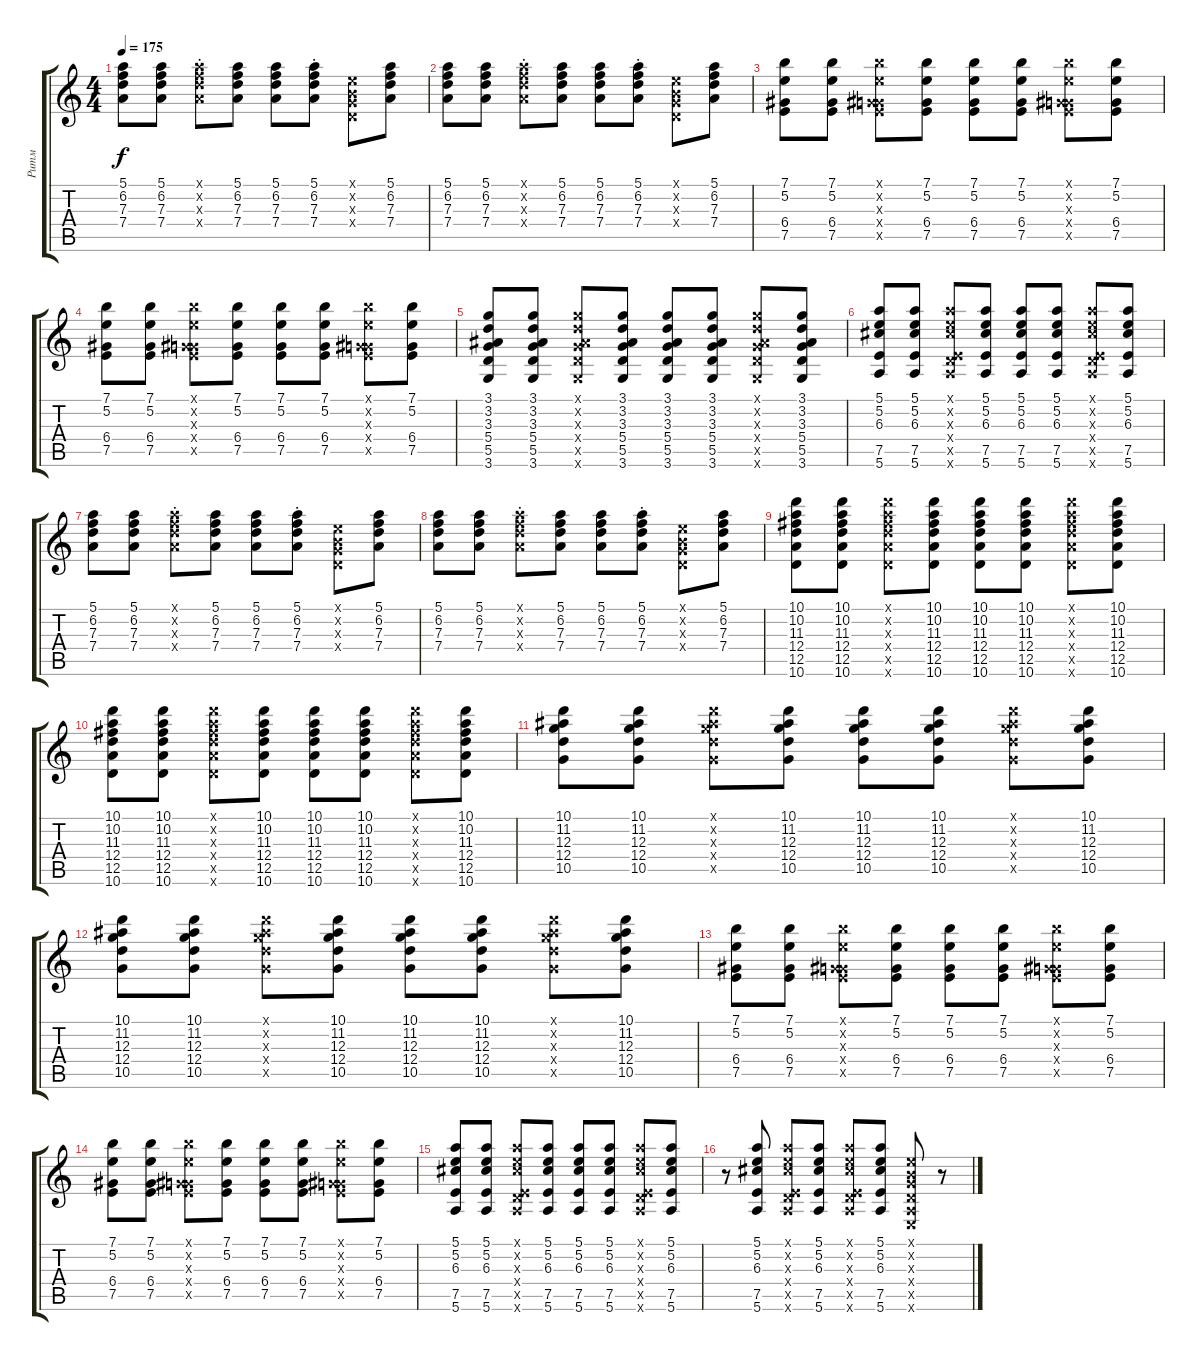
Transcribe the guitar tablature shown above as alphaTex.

\track ("Ритм" "Ритм") {instrument acousticguitarnylon}
\staff {score tabs}
\tuning (E4 B3 G3 D3 A2 E2) {hide}
\ts (4 4)
\tempo 175
\clef g2
\ks c
(5.1 6.2 7.3 7.4).8{dy f} (5.1 6.2 7.3 7.4).8 (5.1{st x} 6.2{st x} 7.3{st x} 7.4{st x}).8 (5.1 6.2 7.3 7.4).8 (5.1 6.2 7.3 7.4).8 (5.1{st} 6.2{st} 7.3{st} 7.4{st}).8 (0.1{x} 0.2{x} 0.3{x} 0.4{x}).8 (5.1 6.2 7.3 7.4).8 |
(5.1 6.2 7.3 7.4).8 (5.1 6.2 7.3 7.4).8 (5.1{st x} 6.2{st x} 7.3{st x} 7.4{st x}).8 (5.1 6.2 7.3 7.4).8 (5.1 6.2 7.3 7.4).8 (5.1{st} 6.2{st} 7.3{st} 7.4{st}).8 (0.1{x} 0.2{x} 0.3{x} 0.4{x}).8 (5.1 6.2 7.3 7.4).8 |
(7.1 5.2 6.4 7.5).8 (7.1 5.2 6.4 7.5).8 (7.1{x} 5.2{x} 0.3{x} 6.4{x} 7.5{x}).8 (7.1 5.2 6.4 7.5).8 (7.1 5.2 6.4 7.5).8 (7.1 5.2 6.4 7.5).8 (7.1{x} 5.2{x} 0.3{x} 6.4{x} 7.5{x}).8 (7.1 5.2 6.4 7.5).8 |
(7.1 5.2 6.4 7.5).8 (7.1 5.2 6.4 7.5).8 (7.1{x} 5.2{x} 0.3{x} 6.4{x} 7.5{x}).8 (7.1 5.2 6.4 7.5).8 (7.1 5.2 6.4 7.5).8 (7.1 5.2 6.4 7.5).8 (7.1{x} 5.2{x} 0.3{x} 6.4{x} 7.5{x}).8 (7.1 5.2 6.4 7.5).8 |
(3.1 3.2 3.3 5.4 5.5 3.6).8 (3.1 3.2 3.3 5.4 5.5 3.6).8 (3.1{x} 3.2{x} 3.3{x} 5.4{x} 5.5{x} 3.6{x}).8 (3.1 3.2 3.3 5.4 5.5 3.6).8 (3.1 3.2 3.3 5.4 5.5 3.6).8 (3.1 3.2 3.3 5.4 5.5 3.6).8 (3.1{x} 3.2{x} 3.3{x} 5.4{x} 5.5{x} 3.6{x}).8 (3.1 3.2 3.3 5.4 5.5 3.6).8 |
(5.1 5.2 6.3 7.5 5.6).8 (5.1 5.2 6.3 7.5 5.6).8 (5.1{x} 5.2{x} 6.3{x} 0.4{x} 7.5{x} 5.6{x}).8 (5.1 5.2 6.3 7.5 5.6).8 (5.1 5.2 6.3 7.5 5.6).8 (5.1 5.2 6.3 7.5 5.6).8 (5.1{x} 5.2{x} 6.3{x} 0.4{x} 7.5{x} 5.6{x}).8 (5.1 5.2 6.3 7.5 5.6).8 |
(5.1 6.2 7.3 7.4).8 (5.1 6.2 7.3 7.4).8 (5.1{st x} 6.2{st x} 7.3{st x} 7.4{st x}).8 (5.1 6.2 7.3 7.4).8 (5.1 6.2 7.3 7.4).8 (5.1{st} 6.2{st} 7.3{st} 7.4{st}).8 (0.1{x} 0.2{x} 0.3{x} 0.4{x}).8 (5.1 6.2 7.3 7.4).8 |
(5.1 6.2 7.3 7.4).8 (5.1 6.2 7.3 7.4).8 (5.1{st x} 6.2{st x} 7.3{st x} 7.4{st x}).8 (5.1 6.2 7.3 7.4).8 (5.1 6.2 7.3 7.4).8 (5.1{st} 6.2{st} 7.3{st} 7.4{st}).8 (0.1{x} 0.2{x} 0.3{x} 0.4{x}).8 (5.1 6.2 7.3 7.4).8 |
(10.1 10.2 11.3 12.4 12.5 10.6).8 (10.1 10.2 11.3 12.4 12.5 10.6).8 (10.1{x} 10.2{x} 11.3{x} 12.4{x} 12.5{x} 10.6{x}).8 (10.1 10.2 11.3 12.4 12.5 10.6).8 (10.1 10.2 11.3 12.4 12.5 10.6).8 (10.1 10.2 11.3 12.4 12.5 10.6).8 (10.1{x} 10.2{x} 11.3{x} 12.4{x} 12.5{x} 10.6{x}).8 (10.1 10.2 11.3 12.4 12.5 10.6).8 |
(10.1 10.2 11.3 12.4 12.5 10.6).8 (10.1 10.2 11.3 12.4 12.5 10.6).8 (10.1{x} 10.2{x} 11.3{x} 12.4{x} 12.5{x} 10.6{x}).8 (10.1 10.2 11.3 12.4 12.5 10.6).8 (10.1 10.2 11.3 12.4 12.5 10.6).8 (10.1 10.2 11.3 12.4 12.5 10.6).8 (10.1{x} 10.2{x} 11.3{x} 12.4{x} 12.5{x} 10.6{x}).8 (10.1 10.2 11.3 12.4 12.5 10.6).8 |
(10.1 11.2 12.3 12.4 10.5).8 (10.1 11.2 12.3 12.4 10.5).8 (10.1{x} 11.2{x} 12.3{x} 12.4{x} 10.5{x}).8 (10.1 11.2 12.3 12.4 10.5).8 (10.1 11.2 12.3 12.4 10.5).8 (10.1 11.2 12.3 12.4 10.5).8 (10.1{x} 11.2{x} 12.3{x} 12.4{x} 10.5{x}).8 (10.1 11.2 12.3 12.4 10.5).8 |
(10.1 11.2 12.3 12.4 10.5).8 (10.1 11.2 12.3 12.4 10.5).8 (10.1{x} 11.2{x} 12.3{x} 12.4{x} 10.5{x}).8 (10.1 11.2 12.3 12.4 10.5).8 (10.1 11.2 12.3 12.4 10.5).8 (10.1 11.2 12.3 12.4 10.5).8 (10.1{x} 11.2{x} 12.3{x} 12.4{x} 10.5{x}).8 (10.1 11.2 12.3 12.4 10.5).8 |
(7.1 5.2 6.4 7.5).8 (7.1 5.2 6.4 7.5).8 (7.1{x} 5.2{x} 0.3{x} 6.4{x} 7.5{x}).8 (7.1 5.2 6.4 7.5).8 (7.1 5.2 6.4 7.5).8 (7.1 5.2 6.4 7.5).8 (7.1{x} 5.2{x} 0.3{x} 6.4{x} 7.5{x}).8 (7.1 5.2 6.4 7.5).8 |
(7.1 5.2 6.4 7.5).8 (7.1 5.2 6.4 7.5).8 (7.1{x} 5.2{x} 0.3{x} 6.4{x} 7.5{x}).8 (7.1 5.2 6.4 7.5).8 (7.1 5.2 6.4 7.5).8 (7.1 5.2 6.4 7.5).8 (7.1{x} 5.2{x} 0.3{x} 6.4{x} 7.5{x}).8 (7.1 5.2 6.4 7.5).8 |
(5.1 5.2 6.3 7.5 5.6).8 (5.1 5.2 6.3 7.5 5.6).8 (5.1{x} 5.2{x} 6.3{x} 0.4{x} 7.5{x} 5.6{x}).8 (5.1 5.2 6.3 7.5 5.6).8 (5.1 5.2 6.3 7.5 5.6).8 (5.1 5.2 6.3 7.5 5.6).8 (5.1{x} 5.2{x} 6.3{x} 0.4{x} 7.5{x} 5.6{x}).8 (5.1 5.2 6.3 7.5 5.6).8 |
r.8 (5.1 5.2 6.3 7.5 5.6).8 (5.1{x} 5.2{x} 6.3{x} 0.4{x} 7.5{x} 5.6{x}).8 (5.1 5.2 6.3 7.5 5.6).8 (5.1{x} 5.2{x} 6.3{x} 0.4{x} 7.5{x} 5.6{x}).8 (5.1 5.2 6.3 7.5 5.6).8 (0.1{x} 0.2{x} 0.3{x} 0.4{x} 0.5{x} 0.6{x}).8 r.8
